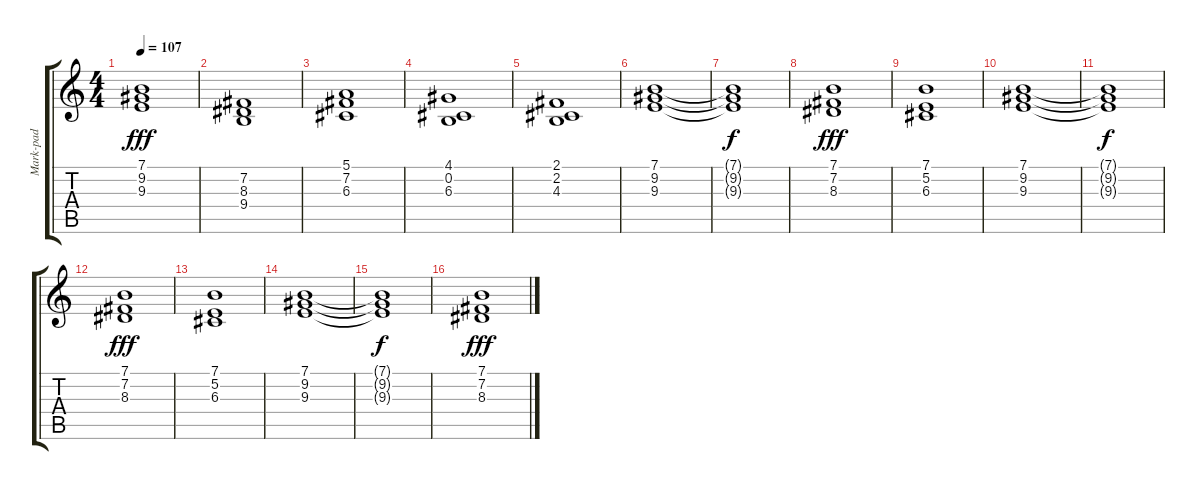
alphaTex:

\track ("Mark-pad" "Mark-pad") {instrument pad2warm}
\staff {score tabs}
\tuning (E4 B3 G3 D3 A2 E2) {hide}
\ts (4 4)
\tempo 107
\clef g2
\ks c
(7.1 9.2 9.3).1{dy fff} |
(7.2 8.3 9.4).1 |
(5.1 7.2 6.3).1 |
(4.1 0.2 6.3).1 |
(2.1 2.2 4.3).1 |
(7.1 9.2 9.3).1 |
(7.1{t} 9.2{t} 9.3{t}).1{dy f} |
(7.1 7.2 8.3).1{dy fff} |
(7.1 5.2 6.3).1 |
(7.1 9.2 9.3).1 |
(7.1{t} 9.2{t} 9.3{t}).1{dy f} |
(7.1 7.2 8.3).1{dy fff} |
(7.1 5.2 6.3).1 |
(7.1 9.2 9.3).1 |
(7.1{t} 9.2{t} 9.3{t}).1{dy f} |
(7.1 7.2 8.3).1{dy fff}
